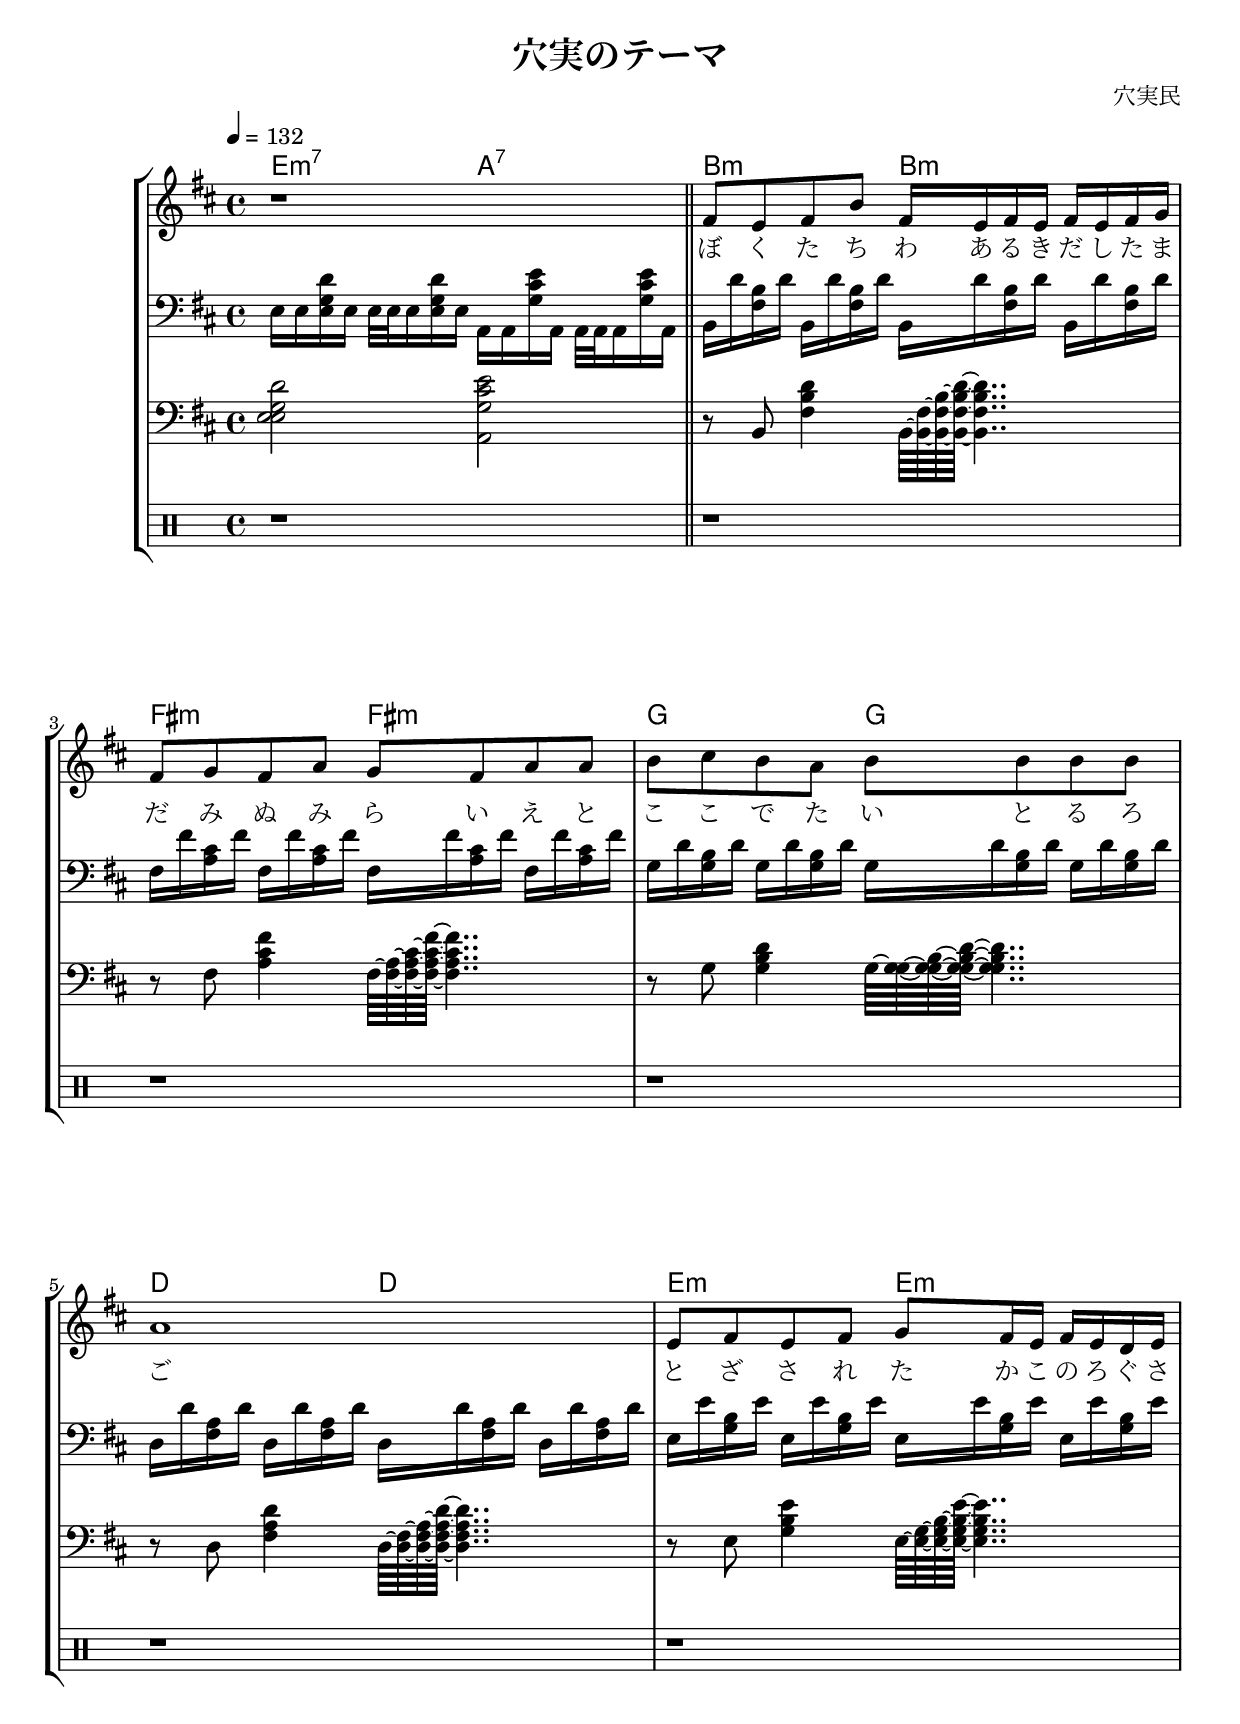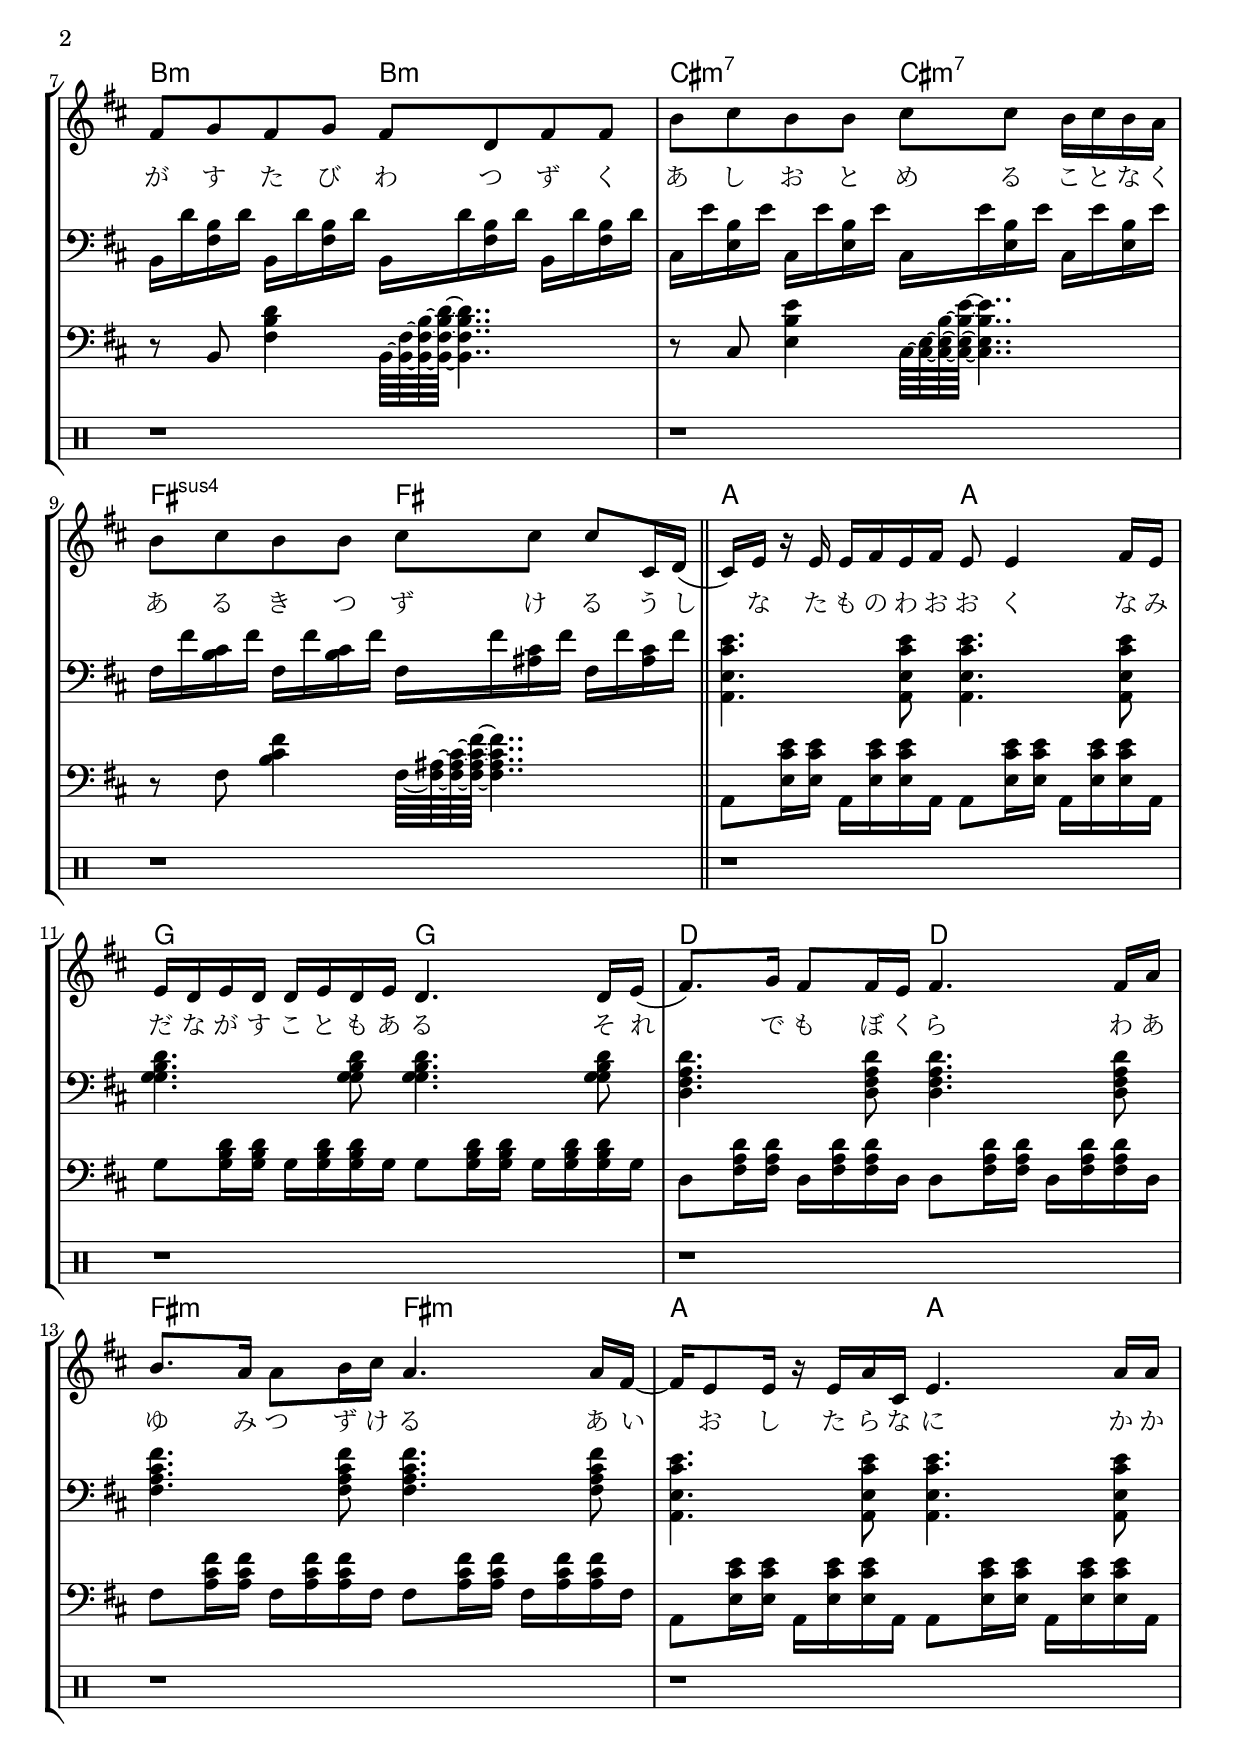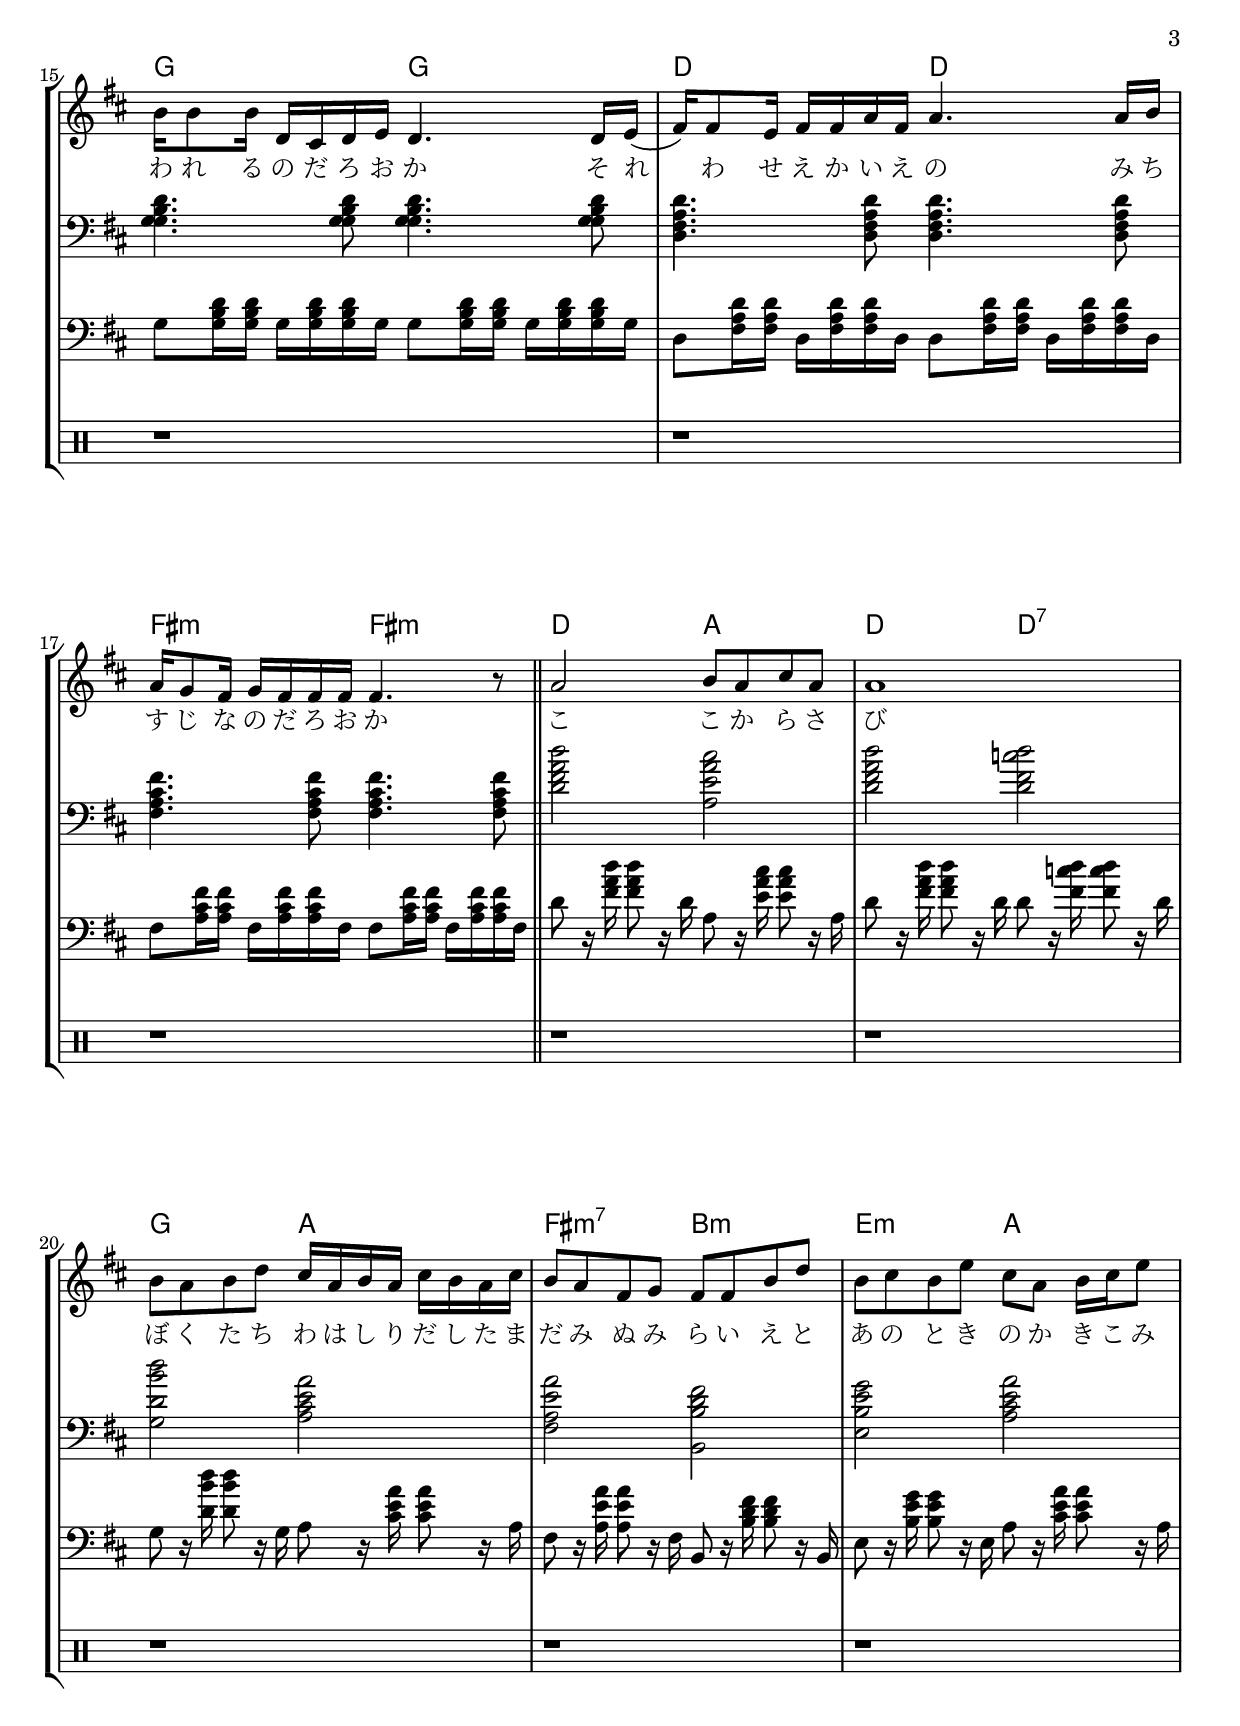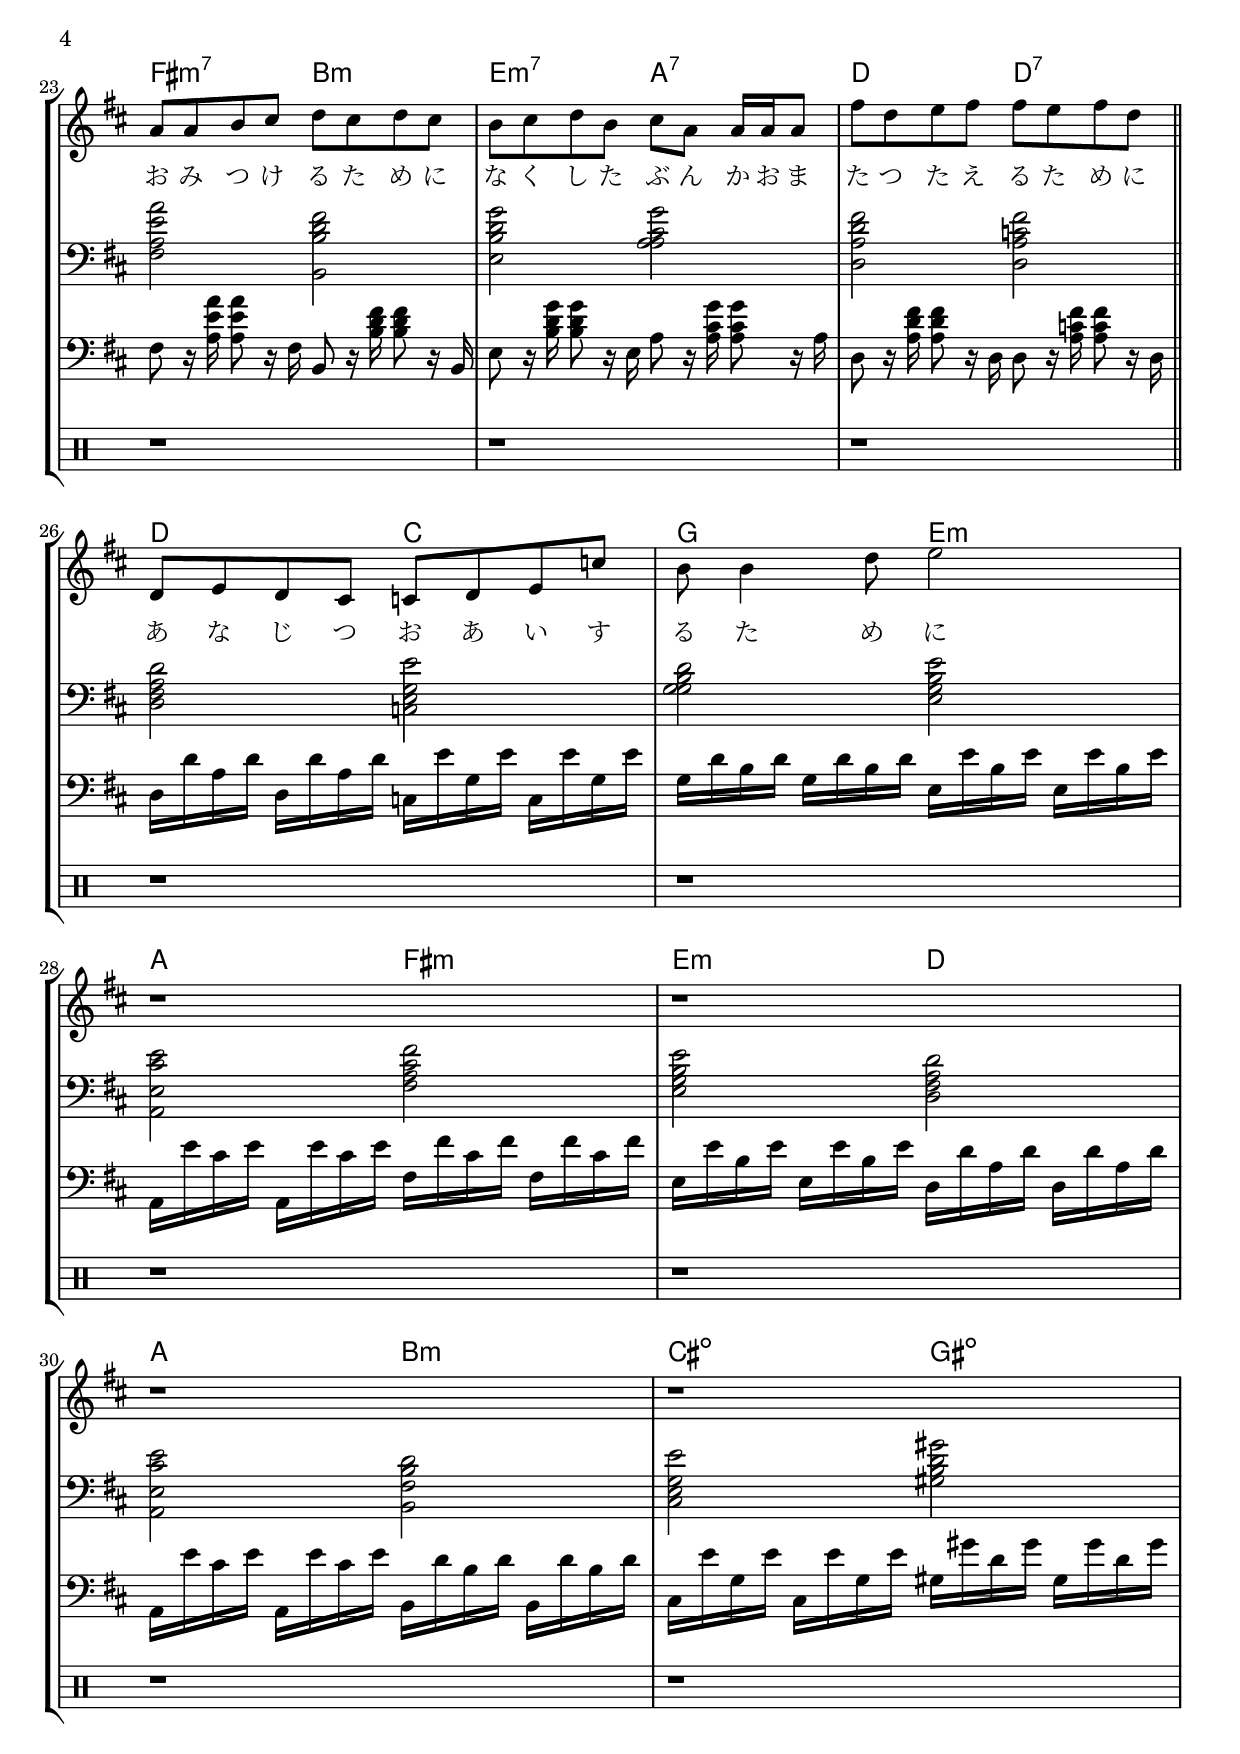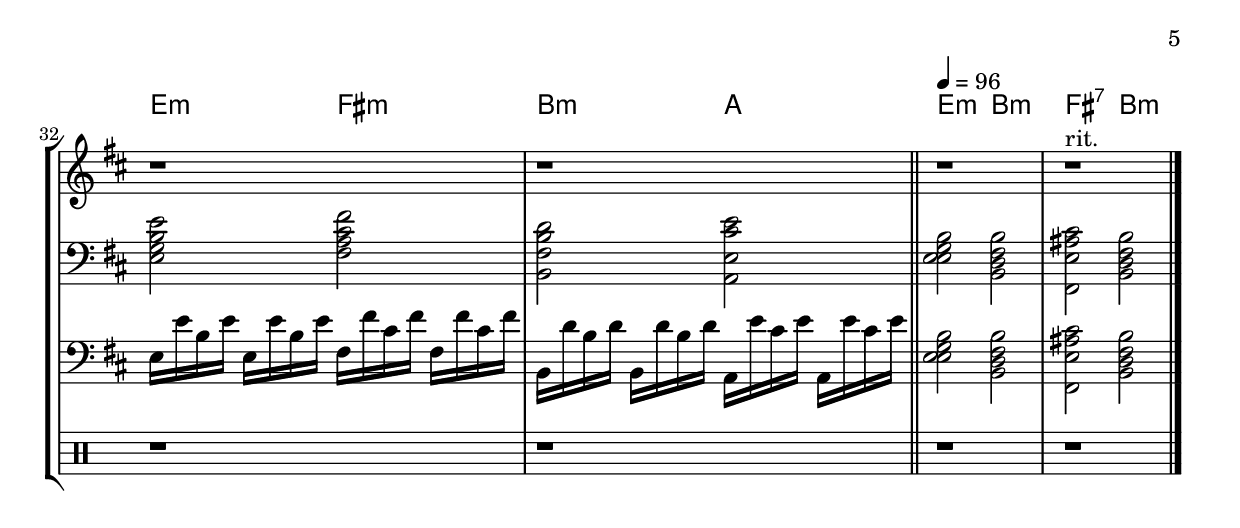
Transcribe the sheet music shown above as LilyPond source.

\version "2.12.1"

\header {
	title = \markup {穴実のテーマ}
	composer = \markup \center-column {穴実民}
}

harmony = \chordmode {
	e2:min7 a:7 

	b:m b:m fis:m fis:m g g d d e:m e:m b:m b:m cis:min7 cis:min7 fis:sus4 fis 

	a a g g d d fis:m fis:m a a g g d d fis:m fis:m 

	d a d d:7 g a fis:min7 b:m e:m a fis:min7 b:m e:min7 a:7 d d:7 

	d c g e:m a fis:m e:m d a b:m cis:dim gis:dim e:m fis:m b:m a 

	e:m b:m fis:7 b:m 
}

melody = {
	\key d \major
	\tempo 4 = 132
	r1   
	\set Staff.midiInstrument = #"mmi0.48"
	 fis'8  e'8  fis'8  b'8  fis'16  e'16  fis'16  e'16  fis'16  e'16  fis'16  g'16 
	fis'8  g'8  fis'8  a'8  g'8  fis'8  a'8  a'8 
	b'8  cis''8  b'8  a'8  b'8  b'8  b'8  b'8 
	a'1 
	e'8  fis'8  e'8  fis'8  g'8  fis'16  e'16  fis'16  e'16  d'16  e'16 
	fis'8  g'8  fis'8  g'8  fis'8  d'8  fis'8  fis'8 
	b'8  cis''8  b'8  b'8  cis''8  cis''8  b'16  cis''16  b'16  a'16 
	b'8  cis''8  b'8  b'8  cis''8  cis''8  cis''8  	\set Staff.midiInstrument = #"mmi0.48"
	cis'16  d'16 
	(cis'16)  e'16  r16  e'16  e'16  fis'16  e'16  fis'16  e'8  e'4  fis'16  e'16 
	e'16  d'16  e'16  d'16  d'16  e'16  d'16  e'16  d'4.  d'16  e'16 
	(fis'8.)  g'16  fis'8  fis'16  e'16  fis'4.  fis'16  a'16 
	b'8.  a'16  a'8  b'16  cis''16  a'4.  a'16  fis'16~ 
	fis'16  e'8  e'16  r16  e'16  a'16  cis'16  e'4.  a'16  a'16 
	b'16  b'8  b'16  d'16  cis'16  d'16  e'16  d'4.  d'16  e'16 
	(fis'16)  fis'8  e'16  fis'16  fis'16  a'16  fis'16  a'4.  a'16  b'16 
	a'16  g'8  fis'16  g'16  fis'16  fis'16  fis'16  fis'4.  	r8 	\set Staff.midiInstrument = #"mmi0.48"
	 a'2  b'8  a'8  cis''8  a'8 
	a'1 
	b'8  a'8  b'8  d''8  cis''16  a'16  b'16  a'16  cis''16  b'16  a'16  cis''16 
	b'8  a'8  fis'8  g'8  fis'8  fis'8  b'8  d''8 
	b'8  cis''8  b'8  e''8  cis''8  a'8  b'16  cis''16  e''8 
	a'8  a'8  b'8  cis''8  d''8  cis''8  d''8  cis''8 
	b'8  cis''8  d''8  b'8  cis''8  a'8  a'16  a'16  a'8 
	fis''8  d''8  e''8  fis''8  fis''8  e''8  fis''8  d''8
	\set Staff.midiInstrument = #"mmi0.48"
	 d'8  e'8  d'8  cis'8  c'8  d'8  e'8  c''8 
	b'8  b'4  d''8  e''2
	r1 r1 r1 r1 r1 r1 	\tempo 4 = 96
	r1 | r1^"rit." \bar "|."
}

words = \lyricmode {
	
	ぼ  く  た  ち  わ  あ  る  き  だ  し  た  ま  だ  み  ぬ  み  ら  い  え  と  こ  こ  で  た  い  と  る  ろ  ご  と  ざ  さ  れ  た  か  こ  の  ろ  ぐ  さ  が  す  た  び  わ  つ  ず  く  あ  し  お  と  め  る  こ  と  な  く  あ  る  き  つ  ず  け  る  
	う  し  な  た  も  の  わ  お  お  く  な  み  だ  な  が  す  こ  と  も  あ  る  そ  れ  で  も  ぼ  く  ら  わ  あ  ゆ  み  つ  ず  け  る  あ  い  お  し  た  ら  な  に  か  か  わ  れ  る  の  だ  ろ  お  か  そ  れ  わ  せ  え  か  い  え  の  み  ち  す  じ  な  の  だ  ろ  お  か  
	こ  こ  か  ら  さ  び  ぼ  く  た  ち  わ  は  し  り  だ  し  た  ま  だ  み  ぬ  み  ら  い  え  と  あ  の  と  き  の  か  き  こ  み  お  み  つ  け  る  た  め  に  な  く  し  た  ぶ  ん  か  お  ま  た  つ  た  え  る  た  め  に  
	あ  な  じ  つ  お  あ  い  す  る  た  め  に  
	
}

tempochange = {
	\tempo 4 = 132
	r1 \bar "||"
	\tempo 4 = 132
	r1 | r1 | r1 | r1 | r1 | r1 | r1 | r1 \bar "||"
	\tempo 4 = 132
	r1 | r1 | r1 | r1 | r1 | r1 | r1 | r1 \bar "||"
	\tempo 4 = 132
	r1 | r1 | r1 | r1 | r1 | r1 | r1 | r1 \bar "||"
	\tempo 4 = 132
	r1 | r1 | r1 | r1 | r1 | r1 | r1 | r1 \bar "||"
	\tempo 4 = 96
	r1 | \tempo 4 = 72 r2 \tempo 4 = 64 r2 \bar "|."
}

mainacc = {
	\clef bass
	\set Staff.midiInstrument = #"Trumpet"
	\key d \major
	\tempo 4 = 132
	e16 e16 <e g d'>16 e16   e32 e32 e16 <e g d'>16 e16
	a,16 a,16 <g cis' e'>16 a,16   a,32 a,32 a,16 <g cis' e'>16 a,16
	\bar "||"

	\set Staff.midiInstrument = #"Trumpet"
	b,16 d' <fis b> d' b, d' <fis b> d'
	b,16 d' <fis b> d' b, d' <fis b> d'
	fis16 fis' <a cis'> fis' fis fis' <a cis'> fis'
	fis16 fis' <a cis'> fis' fis fis' <a cis'> fis'
	g16 d' <g b> d' g d' <g b> d'
	g16 d' <g b> d' g d' <g b> d'
	d16 d' <fis a> d' d d' <fis a> d'
	d16 d' <fis a> d' d d' <fis a> d'
	e16 e' <g b> e' e e' <g b> e'
	e16 e' <g b> e' e e' <g b> e'
	b,16 d' <fis b> d' b, d' <fis b> d'
	b,16 d' <fis b> d' b, d' <fis b> d'
	cis16 e' <e b> e' cis e' <e b> e'
	cis16 e' <e b> e' cis e' <e b> e'
	fis16 fis' <b cis'> fis' fis fis' <b cis'> fis'
	fis16 fis' <ais cis'> fis' fis fis' <ais cis'> fis'
	\bar "||"

	\set Staff.midiInstrument = #"Trumpet"
	<a, e cis' e'>4. <a, e cis' e'>8
	<a, e cis' e'>4. <a, e cis' e'>8
	<g g b d'>4. <g g b d'>8
	<g g b d'>4. <g g b d'>8
	<d fis a d'>4. <d fis a d'>8
	<d fis a d'>4. <d fis a d'>8
	<fis a cis' fis'>4. <fis a cis' fis'>8
	<fis a cis' fis'>4. <fis a cis' fis'>8
	<a, e cis' e'>4. <a, e cis' e'>8
	<a, e cis' e'>4. <a, e cis' e'>8
	<g g b d'>4. <g g b d'>8
	<g g b d'>4. <g g b d'>8
	<d fis a d'>4. <d fis a d'>8
	<d fis a d'>4. <d fis a d'>8
	<fis a cis' fis'>4. <fis a cis' fis'>8
	<fis a cis' fis'>4. <fis a cis' fis'>8
	\bar "||"

	\set Staff.midiInstrument = #"Trumpet"
	<d' fis' a' d''>2
	<a e' a' cis''>2
	<d' fis' a' d''>2
	<d' fis' c'' d''>2
	<g d' b' d''>2
	<a cis' e' a'>2
	<fis a e' a'>2
	<b, b d' fis'>2
	<e b e' g'>2
	<a cis' e' a'>2
	<fis a e' a'>2
	<b, b d' fis'>2
	<e b d' g'>2
	<a a cis' g'>2
	<d a d' fis'>2
	<d a c' fis'>2
	\bar "||"

	\set Staff.midiInstrument = #"Trumpet"
	<d fis a d'>2
	<c e g e'>2
	<g g b d'>2
	<e g b e'>2
	<a, e cis' e'>2
	<fis a cis' fis'>2
	<e g b e'>2
	<d fis a d'>2
	<a, e cis' e'>2
	<b, fis b d'>2
	<cis e g e'>2
	<gis b d' gis'>2
	<e g b e'>2
	<fis a cis' fis'>2
	<b, fis b d'>2
	<a, e cis' e'>2
	\bar "||"

	\set Staff.midiInstrument = #"Trumpet"
	\tempo 4 = 96
	<e e g b>2
	<b, d fis b>2
	<fis, e ais cis'>2
	<b, d fis b>2
	\bar "|."
}

subacc = {
	\clef bass
	\set Staff.midiInstrument = #"Lead 5 (charang)"
	\key d \major
	\tempo 4 = 132
	<e e g d'>2
	<a, g cis' e'>2
	\bar "||"

	\set Staff.midiInstrument = #"Lead 5 (charang)"
	r8 b,8 <fis b d'>4
	b,64~ <b,~ fis~> <b,~ fis~ b~> <b, fis b d'>~ <b, fis b d'>4..
	r8 fis8 <a cis' fis'>4
	fis64~ <fis~ a~> <fis~ a~ cis'~> <fis a cis' fis'>~ <fis a cis' fis'>4..
	r8 g8 <g b d'>4
	g64~ <g~ g~> <g~ g~ b~> <g g b d'>~ <g g b d'>4..
	r8 d8 <fis a d'>4
	d64~ <d~ fis~> <d~ fis~ a~> <d fis a d'>~ <d fis a d'>4..
	r8 e8 <g b e'>4
	e64~ <e~ g~> <e~ g~ b~> <e g b e'>~ <e g b e'>4..
	r8 b,8 <fis b d'>4
	b,64~ <b,~ fis~> <b,~ fis~ b~> <b, fis b d'>~ <b, fis b d'>4..
	r8 cis8 <e b e'>4
	cis64~ <cis~ e~> <cis~ e~ b~> <cis e b e'>~ <cis e b e'>4..
	r8 fis8 <b cis' fis'>4
	fis64~ <fis~ ais~> <fis~ ais~ cis'~> <fis ais cis' fis'>~ <fis ais cis' fis'>4..
	\bar "||"

	\set Staff.midiInstrument = #"Lead 5 (charang)"
	a,8 <e cis' e'>16 <e cis' e'>16   a,16 <e cis' e'>16 <e cis' e'>16 a,16
	a,8 <e cis' e'>16 <e cis' e'>16   a,16 <e cis' e'>16 <e cis' e'>16 a,16
	g8 <g b d'>16 <g b d'>16   g16 <g b d'>16 <g b d'>16 g16
	g8 <g b d'>16 <g b d'>16   g16 <g b d'>16 <g b d'>16 g16
	d8 <fis a d'>16 <fis a d'>16   d16 <fis a d'>16 <fis a d'>16 d16
	d8 <fis a d'>16 <fis a d'>16   d16 <fis a d'>16 <fis a d'>16 d16
	fis8 <a cis' fis'>16 <a cis' fis'>16   fis16 <a cis' fis'>16 <a cis' fis'>16 fis16
	fis8 <a cis' fis'>16 <a cis' fis'>16   fis16 <a cis' fis'>16 <a cis' fis'>16 fis16
	a,8 <e cis' e'>16 <e cis' e'>16   a,16 <e cis' e'>16 <e cis' e'>16 a,16
	a,8 <e cis' e'>16 <e cis' e'>16   a,16 <e cis' e'>16 <e cis' e'>16 a,16
	g8 <g b d'>16 <g b d'>16   g16 <g b d'>16 <g b d'>16 g16
	g8 <g b d'>16 <g b d'>16   g16 <g b d'>16 <g b d'>16 g16
	d8 <fis a d'>16 <fis a d'>16   d16 <fis a d'>16 <fis a d'>16 d16
	d8 <fis a d'>16 <fis a d'>16   d16 <fis a d'>16 <fis a d'>16 d16
	fis8 <a cis' fis'>16 <a cis' fis'>16   fis16 <a cis' fis'>16 <a cis' fis'>16 fis16
	fis8 <a cis' fis'>16 <a cis' fis'>16   fis16 <a cis' fis'>16 <a cis' fis'>16 fis16
	\bar "||"

	\set Staff.midiInstrument = #"Lead 5 (charang)"
	d'8 r16 <fis' a' d''>16 <fis' a' d''>8 r16 d'16
	a8 r16 <e' a' cis''>16 <e' a' cis''>8 r16 a16
	d'8 r16 <fis' a' d''>16 <fis' a' d''>8 r16 d'16
	d'8 r16 <fis' c'' d''>16 <fis' c'' d''>8 r16 d'16
	g8 r16 <d' b' d''>16 <d' b' d''>8 r16 g16
	a8 r16 <cis' e' a'>16 <cis' e' a'>8 r16 a16
	fis8 r16 <a e' a'>16 <a e' a'>8 r16 fis16
	b,8 r16 <b d' fis'>16 <b d' fis'>8 r16 b,16
	e8 r16 <b e' g'>16 <b e' g'>8 r16 e16
	a8 r16 <cis' e' a'>16 <cis' e' a'>8 r16 a16
	fis8 r16 <a e' a'>16 <a e' a'>8 r16 fis16
	b,8 r16 <b d' fis'>16 <b d' fis'>8 r16 b,16
	e8 r16 <b d' g'>16 <b d' g'>8 r16 e16
	a8 r16 <a cis' g'>16 <a cis' g'>8 r16 a16
	d8 r16 <a d' fis'>16 <a d' fis'>8 r16 d16
	d8 r16 <a c' fis'>16 <a c' fis'>8 r16 d16
	\bar "||"

	\set Staff.midiInstrument = #"Lead 5 (charang)"
	d16 d' a d' d d' a d'
	c16 e' g e' c e' g e'
	g16 d' b d' g d' b d'
	e16 e' b e' e e' b e'
	a,16 e' cis' e' a, e' cis' e'
	fis16 fis' cis' fis' fis fis' cis' fis'
	e16 e' b e' e e' b e'
	d16 d' a d' d d' a d'
	a,16 e' cis' e' a, e' cis' e'
	b,16 d' b d' b, d' b d'
	cis16 e' g e' cis e' g e'
	gis16 gis' d' gis' gis gis' d' gis'
	e16 e' b e' e e' b e'
	fis16 fis' cis' fis' fis fis' cis' fis'
	b,16 d' b d' b, d' b d'
	a,16 e' cis' e' a, e' cis' e'
	\bar "||"

	\set Staff.midiInstrument = #"Gunshot"
	\tempo 4 = 96
	<e e g b>2
	<b, d fis b>2
	<fis, e ais cis'>2
	<b, d fis b>2
	\bar "|."
}

percA = {
	\drummode {
	r1 \bar "||"
	r1 |r1 |r1 |r1 |r1 |r1 |r1 |r1 \bar "||"
	r1 |r1 |r1 |r1 |r1 |r1 |r1 |r1 \bar "||"
	r1 |r1 |r1 |r1 |r1 |r1 |r1 |r1 \bar "||"
	r1 |r1 |r1 |r1 |r1 |r1 |r1 |r1 \bar "||"
	r1 |r1 \bar "|."
	}
}

percB = {
	\drummode {
	r1 \bar "||"
	r1 |r1 |r1 |r1 |r1 |r1 |r1 |r1 \bar "||"
	r1 |r1 |r1 |r1 |r1 |r1 |r1 |r1 \bar "||"
	r1 |r1 |r1 |r1 |r1 |r1 |r1 |r1 \bar "||"
	r1 |r1 |r1 |r1 |r1 |r1 |r1 |r1 \bar "||"
	r1 |r1 \bar "|."
	}
}

percC = {
	\drummode {
	r1 \bar "||"
	r1 |r1 |r1 |r1 |r1 |r1 |r1 |r1 \bar "||"
	r1 |r1 |r1 |r1 |r1 |r1 |r1 |r1 \bar "||"
	r1 |r1 |r1 |r1 |r1 |r1 |r1 |r1 \bar "||"
	r1 |r1 |r1 |r1 |r1 |r1 |r1 |r1 \bar "||"
	r1 |r1 \bar "|."
	}
}

percD = {
	\drummode {
	r1 \bar "||"
	r1 |r1 |r1 |r1 |r1 |r1 |r1 |r1 \bar "||"
	r1 |r1 |r1 |r1 |r1 |r1 |r1 |r1 \bar "||"
	r1 |r1 |r1 |r1 |r1 |r1 |r1 |r1 \bar "||"
	r1 |r1 |r1 |r1 |r1 |r1 |r1 |r1 \bar "||"
	r1 |r1 \bar "|."
	}
}

percE = {
	\drummode {
	r1 \bar "||"
	r1 |r1 |r1 |r1 |r1 |r1 |r1 |r1 \bar "||"
	r1 |r1 |r1 |r1 |r1 |r1 |r1 |r1 \bar "||"
	r1 |r1 |r1 |r1 |r1 |r1 |r1 |r1 \bar "||"
	r1 |r1 |r1 |r1 |r1 |r1 |r1 |r1 \bar "||"
	r1 |r1 \bar "|."
	}
}

\score {
	<<
		\new StaffGroup <<
			\new ChordNames {\harmony}
			\new Voice = "melody" {\melody}
			\new Lyrics \lyricsto "melody" \words
			\new Staff = "mainacc" {\mainacc}
			\new Staff = "subacc" {\subacc}
			\new DrumStaff <<
				\new DrumVoice {\percA}
				\new DrumVoice {\percB}
				\new DrumVoice {\percC}
				\new DrumVoice {\percD}
				\new DrumVoice {\percE}
			>>
		>>
	>>
	\layout { }
}
